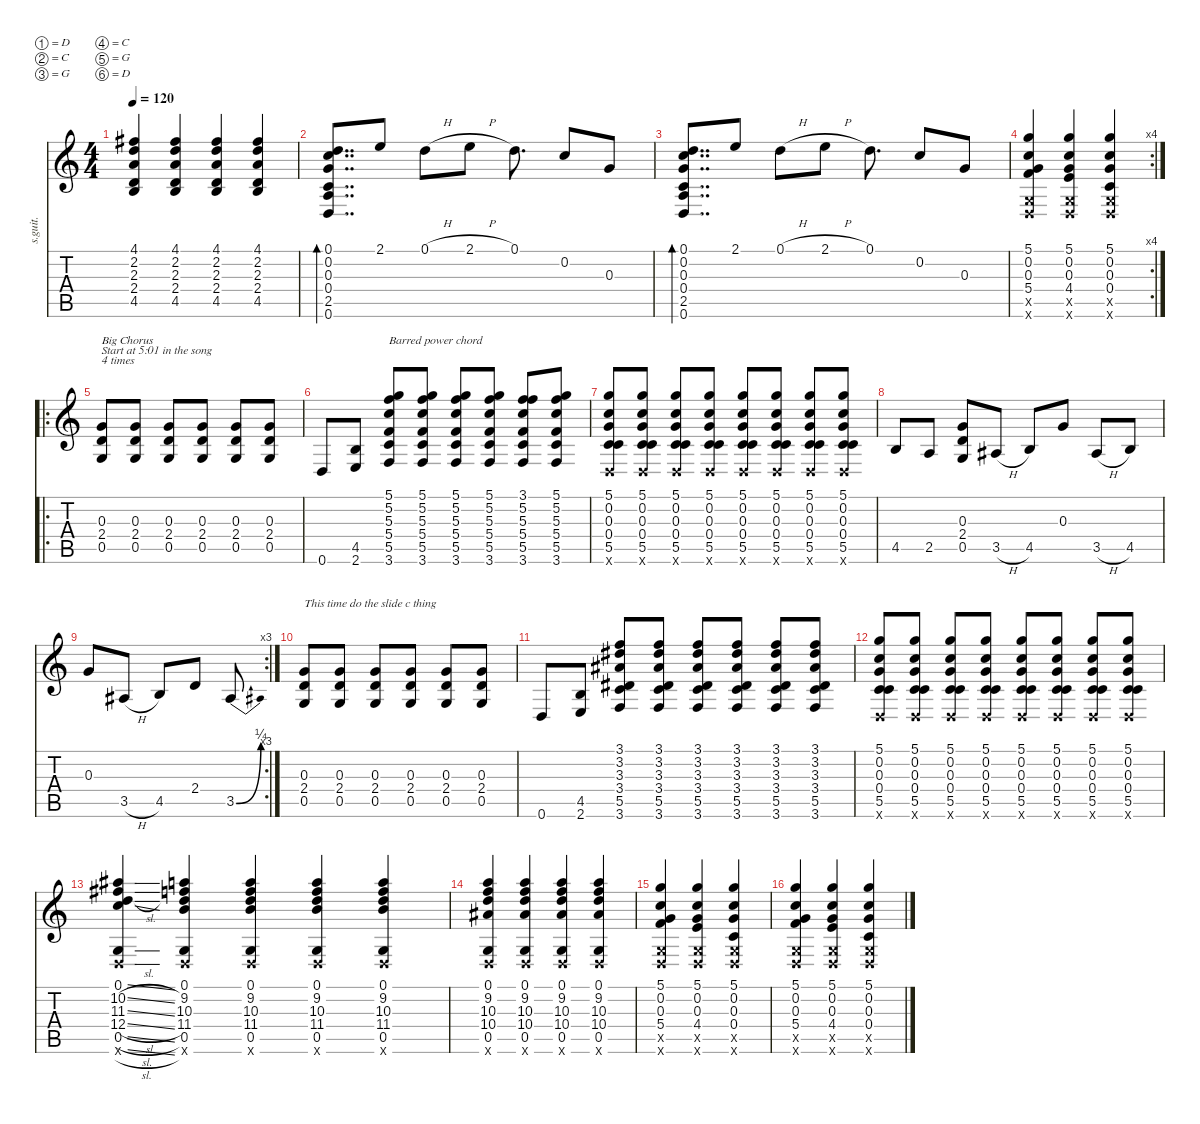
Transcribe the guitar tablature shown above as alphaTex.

\defaultSystemsLayout 4
\hideDynamics
\bracketExtendMode nobrackets
\otherSystemsTrackNameOrientation horizontal
\track ("Steel Guitar" "s.guit.") {instrument acousticguitarsteel}
\staff {score tabs}
\tuning (D4 C4 G3 C3 G2 D2)
\ts (4 4)
\tempo 120
\clef g2
\ks c
(4.1{acc #} 2.2 2.3 2.4 4.5).4{dy mf beam Up} (4.1{acc #} 2.2 2.3 2.4 4.5).4{beam Up} (4.1{acc #} 2.2 2.3 2.4 4.5).4{beam Up} (4.1{acc #} 2.2 2.3 2.4 4.5).4{beam Up} |
(2.5 0.6 0.4 0.3 0.2 0.1).8{dd bd 480 beam Up} 2.1.8{beam Up} 0.1{h}.8{beam Down} 2.1{h}.8{beam Down} 0.1.8{d beam Down} 0.2.8{beam Up} 0.3.8{beam Up} |
(2.5 0.6 0.4 0.3 0.2 0.1).8{dd bd 480 beam Up} 2.1.8{beam Up} 0.1{h}.8{beam Down} 2.1{h}.8{beam Down} 0.1.8{d beam Down} 0.2.8{beam Up} 0.3.8{beam Up} |
\rc 4
(5.4 5.1 0.5{x} 0.6{x} 0.2 0.3).4{beam Up} (4.4 5.1 0.5{x} 0.6{x} 0.2 0.3).4{beam Up} (0.4 5.1 0.5{x} 0.6{x} 0.2 0.3).4{beam Up} |
\ro
(0.5 2.4 0.3).8{txt "Big Chorus\nStart at 5:01 in the song\n4 times" beam Up} (0.5 2.4 0.3).8{beam Up} (0.5 2.4 0.3).8{beam Up} (0.5 2.4 0.3).8{beam Up} (0.5 2.4 0.3).8{beam Up} (0.5 2.4 0.3).8{beam Up} |
0.6.8{beam Up} (2.6 4.5).8{beam Up} (3.6 5.4 5.3 5.2 5.1 5.5).8{txt "Barred power chord" beam Up} (3.6 5.4 5.3 5.2 5.1 5.5).8{beam Up} (3.6 5.4 5.3 5.2 5.1 5.5).8{beam Up} (3.6 5.4 5.3 5.2 5.1 5.5).8{beam Up} (3.6 5.4 5.3 5.2 3.1 5.5).8{beam Up} (3.6 5.4 5.3 5.2 5.1 5.5).8{beam Up} |
(5.5 5.1 0.6{x} 0.4 0.3 0.2).8{beam Up} (5.5 5.1 0.6{x} 0.4 0.3 0.2).8{beam Up} (5.5 5.1 0.6{x} 0.4 0.3 0.2).8{beam Up} (5.5 5.1 0.6{x} 0.4 0.3 0.2).8{beam Up} (5.5 5.1 0.6{x} 0.4 0.3 0.2).8{beam Up} (5.5 5.1 0.6{x} 0.4 0.3 0.2).8{beam Up} (5.5 5.1 0.6{x} 0.4 0.3 0.2).8{beam Up} (5.5 5.1 0.6{x} 0.4 0.3 0.2).8{beam Up} |
4.5.8{beam Up} 2.5.8{beam Up} (0.5 2.4 0.3).8{beam Up} 3.5{h acc #}.8{beam Up} 4.5.8{beam Up} 0.3.8{beam Up} 3.5{h acc #}.8{beam Up} 4.5.8{beam Up} |
\rc 3
0.3.8{beam Up} 3.5{h acc #}.8{beam Up} 4.5.8{beam Up} 2.4.8{beam Up} 3.5{be (bend 0 0 14.399999999999999 1) acc #}.8{beam Up} |
(0.5 2.4 0.3).8{txt "This time do the slide c thing" beam Up} (0.5 2.4 0.3).8{beam Up} (0.5 2.4 0.3).8{beam Up} (0.5 2.4 0.3).8{beam Up} (0.5 2.4 0.3).8{beam Up} (0.5 2.4 0.3).8{beam Up} |
0.6.8{beam Up} (2.6 4.5).8{beam Up} (3.6 3.4{acc #} 3.3{acc #} 3.2{acc #} 3.1 5.5).8{beam Up} (3.6 3.4{acc #} 3.3{acc #} 3.2{acc #} 3.1 5.5).8{beam Up} (3.6 3.4{acc #} 3.3{acc #} 3.2{acc #} 3.1 5.5).8{beam Up} (3.6 3.4{acc #} 3.3{acc #} 3.2{acc #} 3.1 5.5).8{beam Up} (3.6 3.4{acc #} 3.3{acc #} 3.2{acc #} 3.1 5.5).8{beam Up} (3.6 3.4{acc #} 3.3{acc #} 3.2{acc #} 3.1 5.5).8{beam Up} |
(5.5 5.1 0.6{x} 0.4 0.3 0.2).8{beam Up} (5.5 5.1 0.6{x} 0.4 0.3 0.2).8{beam Up} (5.5 5.1 0.6{x} 0.4 0.3 0.2).8{beam Up} (5.5 5.1 0.6{x} 0.4 0.3 0.2).8{beam Up} (5.5 5.1 0.6{x} 0.4 0.3 0.2).8{beam Up} (5.5 5.1 0.6{x} 0.4 0.3 0.2).8{beam Up} (5.5 5.1 0.6{x} 0.4 0.3 0.2).8{beam Up} (5.5 5.1 0.6{x} 0.4 0.3 0.2).8{beam Up} |
(10.2{sl acc #} 11.3{sl acc #} 12.4{sl} 0.5{sl} 0.6{sl x} 0.1{sl}).4{beam Up} (9.2 10.3 11.4 0.5 0.6{x} 0.1).4{beam Up} (9.2 10.3 11.4 0.5 0.6{x} 0.1).4{beam Up} (9.2 10.3 11.4 0.5 0.6{x} 0.1).4{beam Up} (9.2 10.3 11.4 0.5 0.6{x} 0.1).4{beam Up} |
(9.2 10.4{acc #} 10.3 0.1 0.5 0.6{x}).4{beam Up} (9.2 10.4{acc #} 10.3 0.1 0.5 0.6{x}).4{beam Up} (9.2 10.4{acc #} 10.3 0.1 0.5 0.6{x}).4{beam Up} (9.2 10.4{acc #} 10.3 0.1 0.5 0.6{x}).4{beam Up} |
(5.4 5.1 0.5{x} 0.6{x} 0.2 0.3).4{beam Up} (4.4 5.1 0.5{x} 0.6{x} 0.2 0.3).4{beam Up} (0.4 5.1 0.5{x} 0.6{x} 0.2 0.3).4{beam Up} |
(5.4 5.1 0.5{x} 0.6{x} 0.2 0.3).4{beam Up} (4.4 5.1 0.5{x} 0.6{x} 0.2 0.3).4{beam Up} (0.4 5.1 0.5{x} 0.6{x} 0.2 0.3).4{beam Up}
